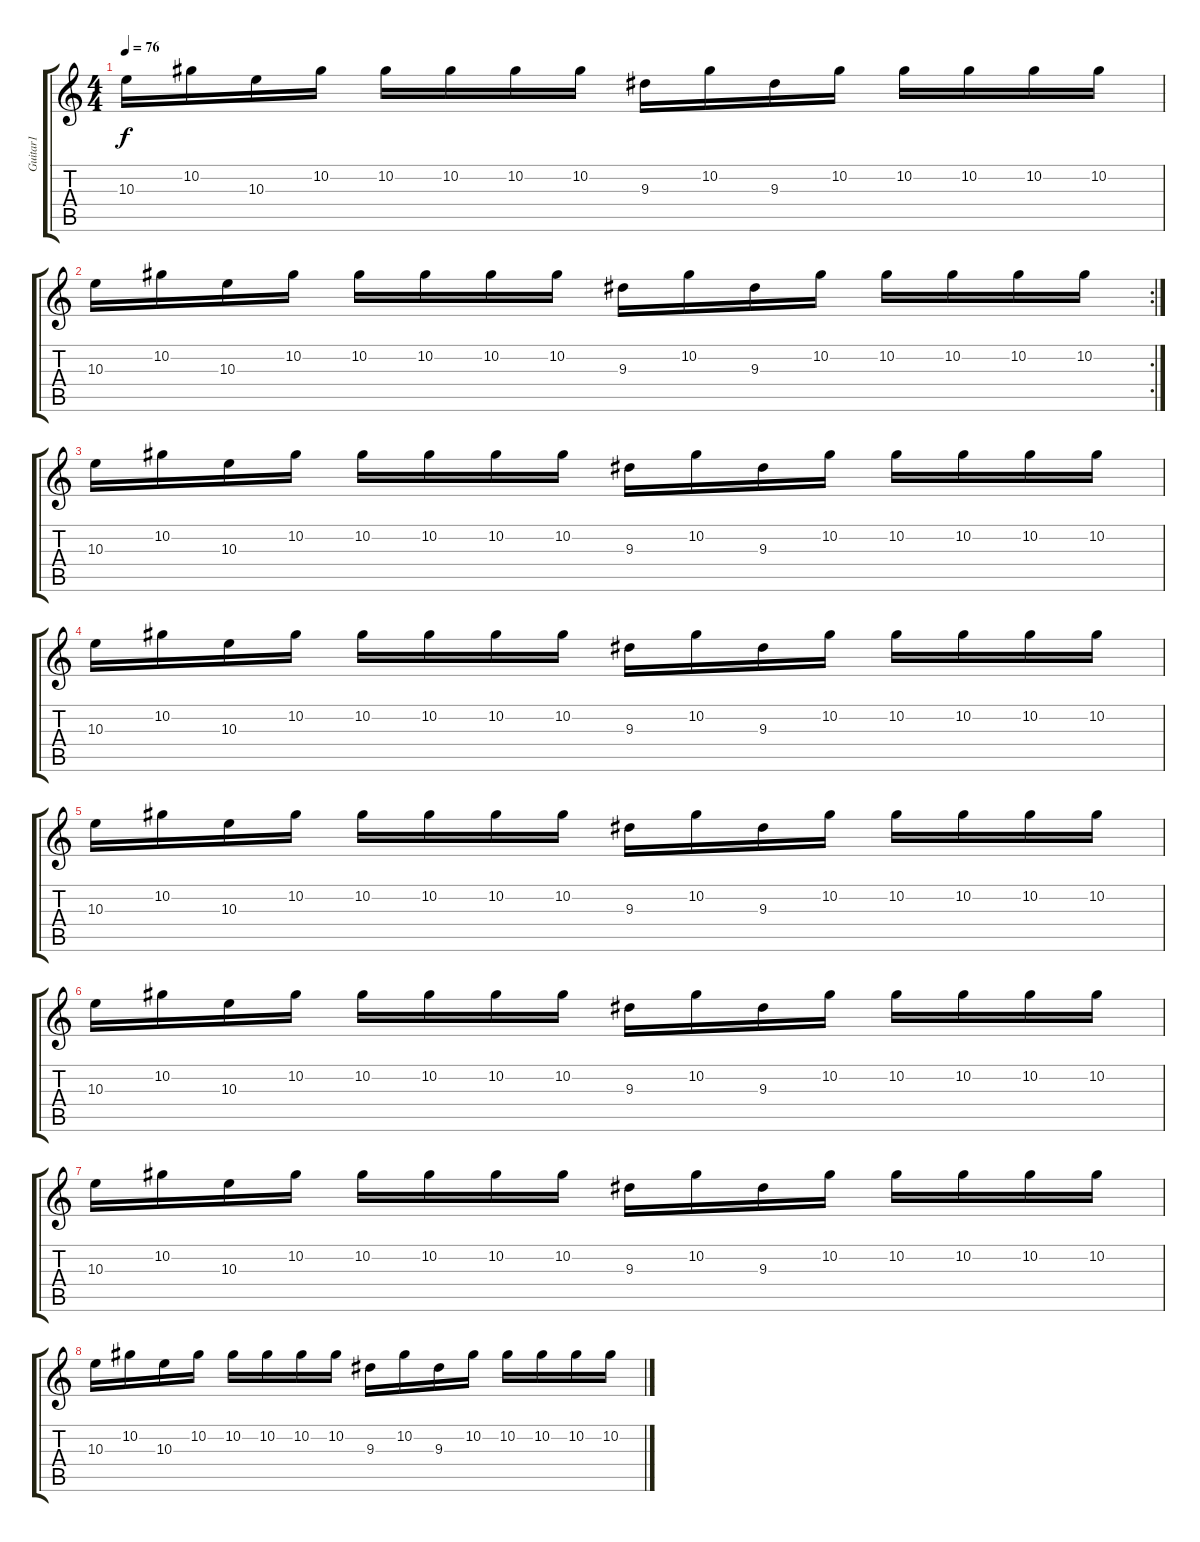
\track ("Guitar1" "Guitar1") {instrument overdrivenguitar}
\staff {score tabs}
\tuning (Eb4 Bb3 Gb3 Db3 Ab2 Db2) {hide}
\ts (4 4)
\tempo 76
\clef g2
\ks c
10.3.16{dy f} 10.2.16 10.3.16 10.2.16 10.2.16 10.2.16 10.2.16 10.2.16 9.3.16 10.2.16 9.3.16 10.2.16 10.2.16 10.2.16 10.2.16 10.2.16 |
\rc 2
10.3.16 10.2.16 10.3.16 10.2.16 10.2.16 10.2.16 10.2.16 10.2.16 9.3.16 10.2.16 9.3.16 10.2.16 10.2.16 10.2.16 10.2.16 10.2.16 |
10.3.16 10.2.16 10.3.16 10.2.16 10.2.16 10.2.16 10.2.16 10.2.16 9.3.16 10.2.16 9.3.16 10.2.16 10.2.16 10.2.16 10.2.16 10.2.16 |
10.3.16 10.2.16 10.3.16 10.2.16 10.2.16 10.2.16 10.2.16 10.2.16 9.3.16 10.2.16 9.3.16 10.2.16 10.2.16 10.2.16 10.2.16 10.2.16 |
10.3.16 10.2.16 10.3.16 10.2.16 10.2.16 10.2.16 10.2.16 10.2.16 9.3.16 10.2.16 9.3.16 10.2.16 10.2.16 10.2.16 10.2.16 10.2.16 |
10.3.16 10.2.16 10.3.16 10.2.16 10.2.16 10.2.16 10.2.16 10.2.16 9.3.16 10.2.16 9.3.16 10.2.16 10.2.16 10.2.16 10.2.16 10.2.16 |
10.3.16 10.2.16 10.3.16 10.2.16 10.2.16 10.2.16 10.2.16 10.2.16 9.3.16 10.2.16 9.3.16 10.2.16 10.2.16 10.2.16 10.2.16 10.2.16 |
10.3.16 10.2.16 10.3.16 10.2.16 10.2.16 10.2.16 10.2.16 10.2.16 9.3.16 10.2.16 9.3.16 10.2.16 10.2.16 10.2.16 10.2.16 10.2.16
